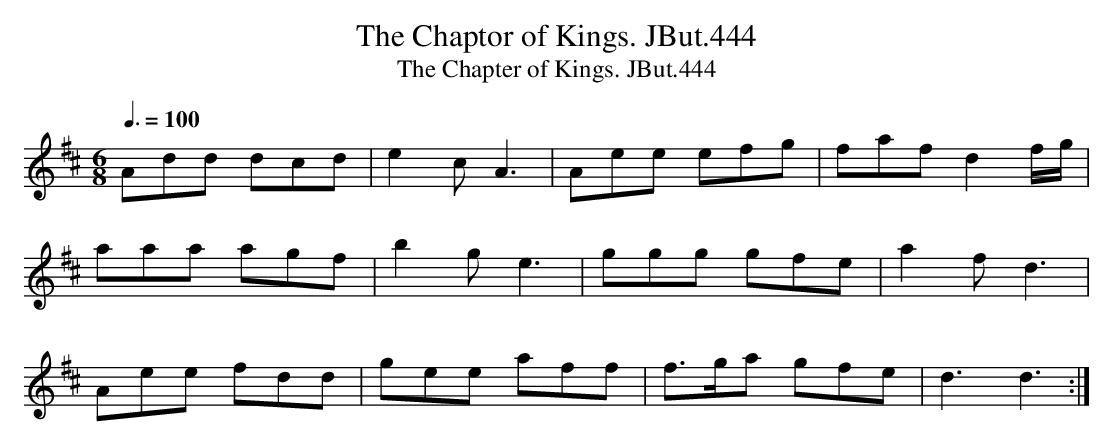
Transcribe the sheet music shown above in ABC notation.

X:1
T:Chaptor of Kings. JBut.444, The
T:Chapter of Kings. JBut.444, The
M:6/8
L:1/8
Q:3/8=100
K:D
Add dcd|e2c A3|Aee efg|faf d2 f/g/|
aaa agf|b2g e3|ggg gfe|a2f d3|
Aee fdd|gee aff|f>ga gfe|d3 d3:|
